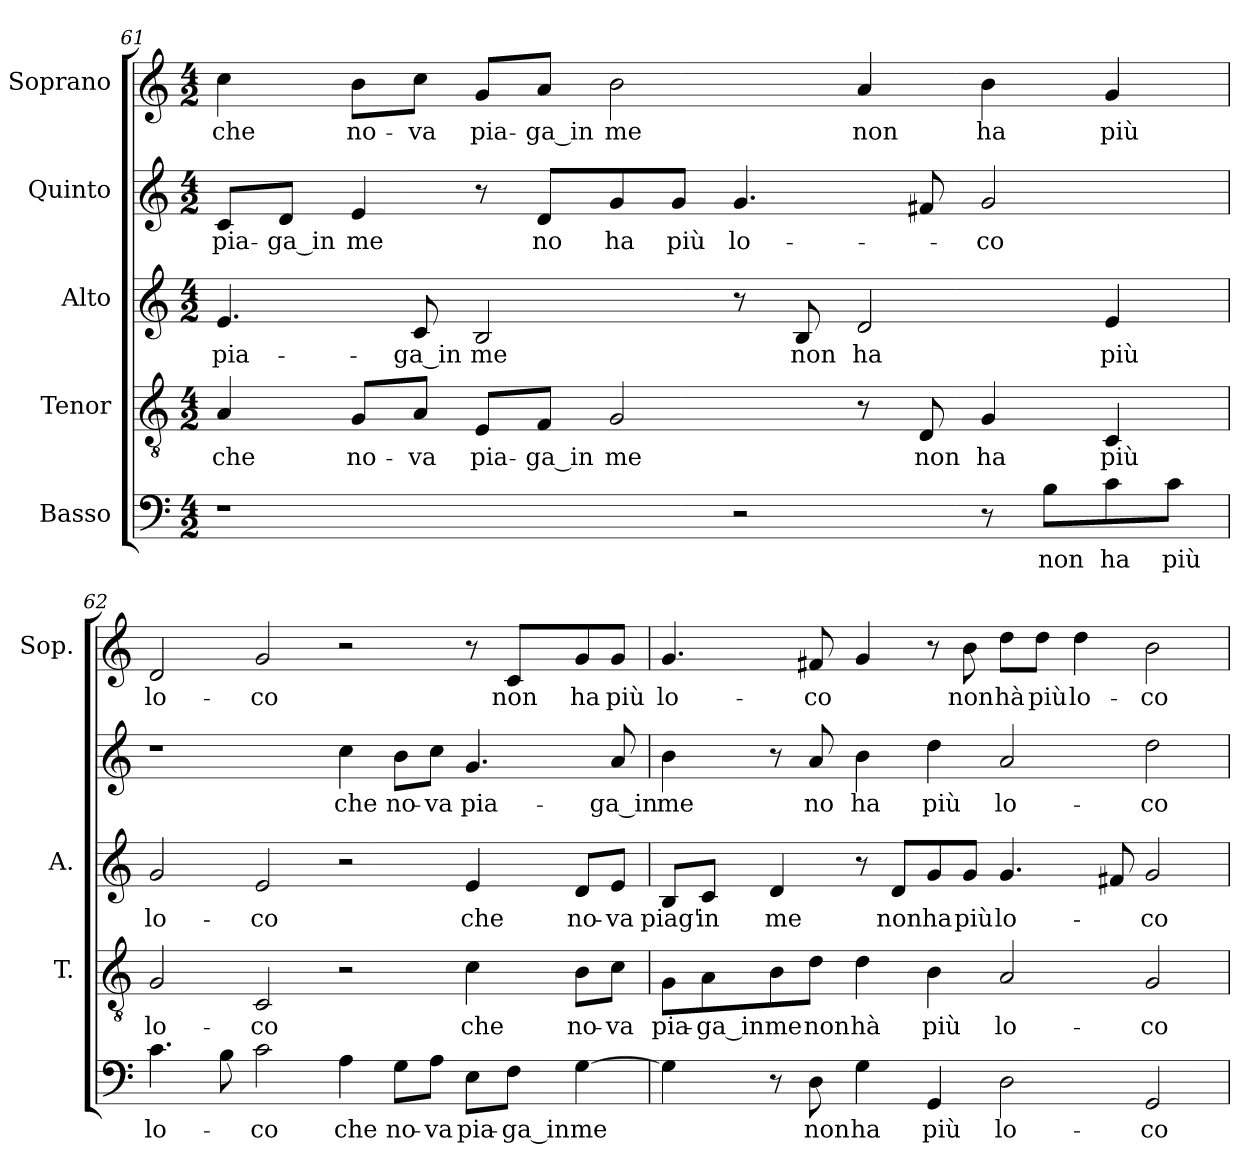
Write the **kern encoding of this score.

**kern	**text	**kern	**text	**kern	**text	**kern	**text	**kern	**text
*part5	*part5	*part4	*part4	*part3	*part3	*part2	*part2	*part1	*part1
*staff5	*staff5	*staff4	*staff4	*staff3	*staff3	*staff2	*staff2	*staff1	*staff1
*I"Basso	*	*I"Tenor	*	*I"Alto	*	*I"Quinto	*	*I"Soprano	*
*	*	*I'T.	*	*I'A.	*	*	*	*I'Sop.	*
!!LO:PB:g=z
*clefF4	*	*clefGv2	*	*clefG2	*	*clefG2	*	*clefG2	*
*	*	*ITrd7c12	*	*	*	*	*	*	*
*k[]	*	*k[]	*	*k[]	*	*k[]	*	*k[]	*
*C:	*	*C:	*	*C:	*	*C:	*	*C:	*
*M4/2	*	*M4/2	*	*M4/2	*	*M4/2	*	*M4/2	*
=61	=61	=61	=61	=61	=61	=61	=61	=61	=61
!	!	!	!LO:LY:b:color=#000000	!	!	!	!	!	!
!	!	!	!	!	!LO:LY:b:color=#000000	!	!	!	!
!	!	!	!	!	!	!	!LO:LY:b:color=#000000	!	!
!	!	!	!	!	!	!	!	!	!LO:LY:b:color=#000000
1r	.	4AAi/	che	4.ei/	pia-	8ci/L	pia-	4cci\	che
!	!	!	!	!	!	!	!LO:LY:b:color=#000000	!	!
.	.	.	.	.	.	8di/J	-ga_in	.	.
!	!	!	!LO:LY:b:color=#000000	!	!	!	!	!	!
!	!	!	!	!	!	!	!LO:LY:b:color=#000000	!	!
!	!	!	!	!	!	!	!	!	!LO:LY:b:color=#000000
.	.	8GGi/L	no-	.	.	4ei/	me	8bi\L	no-
!	!	!	!LO:LY:b:color=#000000	!	!	!	!	!	!
!	!	!	!	!	!LO:LY:b:color=#000000	!	!	!	!
!	!	!	!	!	!	!	!	!	!LO:LY:b:color=#000000
.	.	8AAi/J	-va	8ci/	-ga_in	.	.	8cci\J	-va
!	!	!	!LO:LY:b:color=#000000	!	!	!	!	!	!
!	!	!	!	!	!LO:LY:b:color=#000000	!	!	!	!
!	!	!	!	!	!	!	!	!	!LO:LY:b:color=#000000
.	.	8EEi/L	pia-	2Bi/	me	8r	.	8gi/L	pia-
!	!	!	!LO:LY:b:color=#000000	!	!	!	!	!	!
!	!	!	!	!	!	!	!LO:LY:b:color=#000000	!	!
!	!	!	!	!	!	!	!	!	!LO:LY:b:color=#000000
.	.	8FFi/J	-ga_in	.	.	8di/L	no	8ai/J	-ga_in
!	!	!	!LO:LY:b:color=#000000	!	!	!	!	!	!
!	!	!	!	!	!	!	!LO:LY:b:color=#000000	!	!
!	!	!	!	!	!	!	!	!	!LO:LY:b:color=#000000
.	.	2GGi/	me	.	.	8gi/	ha	2bi\	me
!	!	!	!	!	!	!	!LO:LY:b:color=#000000	!	!
.	.	.	.	.	.	8gi/J	più	.	.
!	!	!	!	!	!	!	!LO:LY:b:color=#000000	!	!
2r	.	.	.	8r	.	4.gi/	lo-	.	.
!	!	!	!	!	!LO:LY:b:color=#000000	!	!	!	!
.	.	.	.	8Bi/	non	.	.	.	.
!	!	!	!	!	!LO:LY:b:color=#000000	!	!	!	!
!	!	!	!	!	!	!	!	!	!LO:LY:b:color=#000000
.	.	8r	.	2di/	ha	.	.	4ai/	non
!	!	!	!LO:LY:b:color=#000000	!	!	!	!	!	!
.	.	8DDi/	non	.	.	8f#Xi/	.	.	.
!	!	!	!LO:LY:b:color=#000000	!	!	!	!	!	!
!	!	!	!	!	!	!	!LO:LY:b:color=#000000	!	!
!	!	!	!	!	!	!	!	!	!LO:LY:b:color=#000000
8r	.	4GGi/	ha	.	.	2gi/	-co	4bi\	ha
!	!LO:LY:b:color=#000000	!	!	!	!	!	!	!	!
8Bi\L	non	.	.	.	.	.	.	.	.
!	!LO:LY:b:color=#000000	!	!	!	!	!	!	!	!
!	!	!	!LO:LY:b:color=#000000	!	!	!	!	!	!
!	!	!	!	!	!LO:LY:b:color=#000000	!	!	!	!
!	!	!	!	!	!	!	!	!	!LO:LY:b:color=#000000
8ci\	ha	4CCi/	più	4ei/	più	.	.	4gi/	più
!	!LO:LY:b:color=#000000	!	!	!	!	!	!	!	!
8ci\J	più	.	.	.	.	.	.	.	.
=62	=62	=62	=62	=62	=62	=62	=62	=62	=62
!	!LO:LY:b:color=#000000	!	!	!	!	!	!	!	!
!	!	!	!LO:LY:b:color=#000000	!	!	!	!	!	!
!	!	!	!	!	!LO:LY:b:color=#000000	!	!	!	!
!	!	!	!	!	!	!	!	!	!LO:LY:b:color=#000000
4.ci\	lo-	2GGi/	lo-	2gi/	lo-	1r	.	2di/	lo-
8Bi\	.	.	.	.	.	.	.	.	.
!	!LO:LY:b:color=#000000	!	!	!	!	!	!	!	!
!	!	!	!LO:LY:b:color=#000000	!	!	!	!	!	!
!	!	!	!	!	!LO:LY:b:color=#000000	!	!	!	!
!	!	!	!	!	!	!	!	!	!LO:LY:b:color=#000000
2ci\	-co	2CCi/	-co	2ei/	-co	.	.	2gi/	-co
!	!LO:LY:b:color=#000000	!	!	!	!	!	!	!	!
!	!	!	!	!	!	!	!LO:LY:b:color=#000000	!	!
4Ai\	che	2r	.	2r	.	4cci\	che	2r	.
!	!LO:LY:b:color=#000000	!	!	!	!	!	!	!	!
!	!	!	!	!	!	!	!LO:LY:b:color=#000000	!	!
8Gi\L	no-	.	.	.	.	8bi\L	no-	.	.
!	!LO:LY:b:color=#000000	!	!	!	!	!	!	!	!
!	!	!	!	!	!	!	!LO:LY:b:color=#000000	!	!
8Ai\J	-va	.	.	.	.	8cci\J	-va	.	.
!	!LO:LY:b:color=#000000	!	!	!	!	!	!	!	!
!	!	!	!LO:LY:b:color=#000000	!	!	!	!	!	!
!	!	!	!	!	!LO:LY:b:color=#000000	!	!	!	!
!	!	!	!	!	!	!	!LO:LY:b:color=#000000	!	!
8Ei\L	pia-	4Ci\	che	4ei/	che	4.gi/	pia-	8r	.
!	!LO:LY:b:color=#000000	!	!	!	!	!	!	!	!
!	!	!	!	!	!	!	!	!	!LO:LY:b:color=#000000
8Fi\J	-ga_in	.	.	.	.	.	.	8ci/L	non
!	!LO:LY:b:color=#000000	!	!	!	!	!	!	!	!
!	!	!	!LO:LY:b:color=#000000	!	!	!	!	!	!
!	!	!	!	!	!LO:LY:b:color=#000000	!	!	!	!
!	!	!	!	!	!	!	!	!	!LO:LY:b:color=#000000
[>4Gi\	me	8BBi\L	no-	8di/L	no-	.	.	8gi/	ha
!	!	!	!LO:LY:b:color=#000000	!	!	!	!	!	!
!	!	!	!	!	!LO:LY:b:color=#000000	!	!	!	!
!	!	!	!	!	!	!	!LO:LY:b:color=#000000	!	!
!	!	!	!	!	!	!	!	!	!LO:LY:b:color=#000000
.	.	8Ci\J	-va	8ei/J	-va	8ai/	-ga_in	8gi/J	più
!!LO:LB:g=z
=63	=63	=63	=63	=63	=63	=63	=63	=63	=63
!	!	!	!LO:LY:b:color=#000000	!	!	!	!	!	!
!	!	!	!	!	!LO:LY:b:color=#000000	!	!	!	!
!	!	!	!	!	!	!	!LO:LY:b:color=#000000	!	!
!	!	!	!	!	!	!	!	!	!LO:LY:b:color=#000000
4Gi\]	.	8GGi\L	pia-	8Bi/L	piag'	4bi\	me	4.gi/	lo-
!	!	!	!LO:LY:b:color=#000000	!	!	!	!	!	!
!	!	!	!	!	!LO:LY:b:color=#000000	!	!	!	!
.	.	8AAi\	-ga_in	8ci/J	in	.	.	.	.
!	!	!	!LO:LY:b:color=#000000	!	!	!	!	!	!
!	!	!	!	!	!LO:LY:b:color=#000000	!	!	!	!
8r	.	8BBi\	me	4di/	me	8r	.	.	.
!	!LO:LY:b:color=#000000	!	!	!	!	!	!	!	!
!	!	!	!LO:LY:b:color=#000000	!	!	!	!	!	!
!	!	!	!	!	!	!	!LO:LY:b:color=#000000	!	!
!	!	!	!	!	!	!	!	!	!LO:LY:b:color=#000000
8Di\	non	8Di\J	non	.	.	8ai/	no	8f#Xi/	-co
!	!LO:LY:b:color=#000000	!	!	!	!	!	!	!	!
!	!	!	!LO:LY:b:color=#000000	!	!	!	!	!	!
!	!	!	!	!	!	!	!LO:LY:b:color=#000000	!	!
4Gi\	ha	4Di\	hà	8r	.	4bi\	ha	4gi/	.
!	!	!	!	!	!LO:LY:b:color=#000000	!	!	!	!
.	.	.	.	8di/L	non	.	.	.	.
!	!LO:LY:b:color=#000000	!	!	!	!	!	!	!	!
!	!	!	!LO:LY:b:color=#000000	!	!	!	!	!	!
!	!	!	!	!	!LO:LY:b:color=#000000	!	!	!	!
!	!	!	!	!	!	!	!LO:LY:b:color=#000000	!	!
4GGi/	più	4BBi\	più	8gi/	ha	4ddi\	più	8r	.
!	!	!	!	!	!LO:LY:b:color=#000000	!	!	!	!
!	!	!	!	!	!	!	!	!	!LO:LY:b:color=#000000
.	.	.	.	8gi/J	più	.	.	8bi\	non
!	!LO:LY:b:color=#000000	!	!	!	!	!	!	!	!
!	!	!	!LO:LY:b:color=#000000	!	!	!	!	!	!
!	!	!	!	!	!LO:LY:b:color=#000000	!	!	!	!
!	!	!	!	!	!	!	!LO:LY:b:color=#000000	!	!
!	!	!	!	!	!	!	!	!	!LO:LY:b:color=#000000
2Di\	lo-	2AAi/	lo-	4.gi/	lo-	2ai/	lo-	8ddi\L	hà
!	!	!	!	!	!	!	!	!	!LO:LY:b:color=#000000
.	.	.	.	.	.	.	.	8ddi\J	più
!	!	!	!	!	!	!	!	!	!LO:LY:b:color=#000000
.	.	.	.	.	.	.	.	4ddi\	lo-
.	.	.	.	8f#Xi/	.	.	.	.	.
!	!LO:LY:b:color=#000000	!	!	!	!	!	!	!	!
!	!	!	!LO:LY:b:color=#000000	!	!	!	!	!	!
!	!	!	!	!	!LO:LY:b:color=#000000	!	!	!	!
!	!	!	!	!	!	!	!LO:LY:b:color=#000000	!	!
!	!	!	!	!	!	!	!	!	!LO:LY:b:color=#000000
2GGi/	-co	2GGi/	-co	2gi/	-co	2ddi\	-co	2bi\	-co
=	=	=	=	=	=	=	=	=	=
*-	*-	*-	*-	*-	*-	*-	*-	*-	*-
